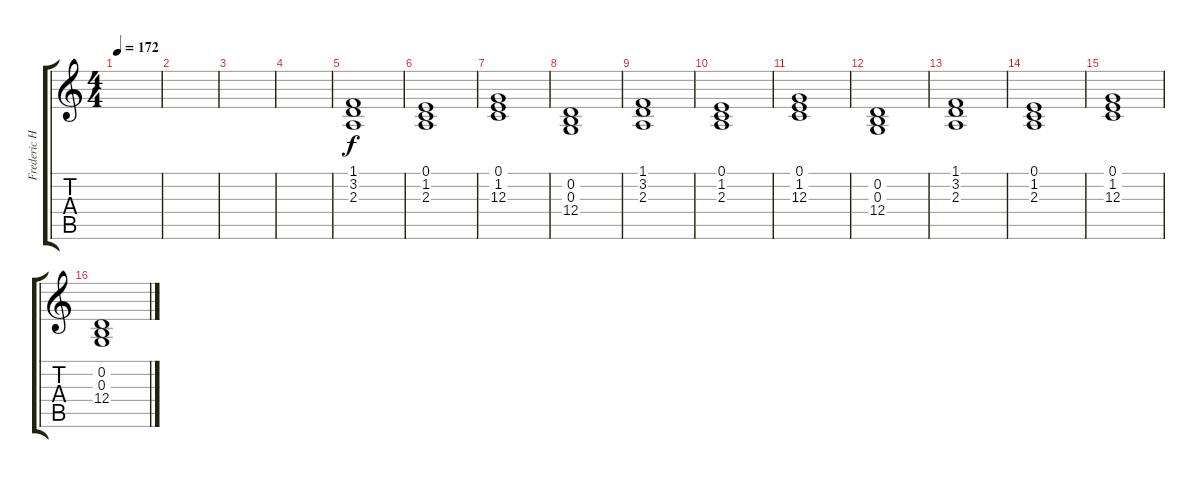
\track ("Frederic Helmer" "Frederic H") {instrument stringensemble1}
\staff {score tabs}
\tuning (E4 B3 G3 D3 A2 E2) {hide}
\ts (4 4)
\tempo 172
\clef g2
\ks c
|
|
|
|
(1.1 3.2 2.3).1 |
(0.1 1.2 2.3).1 |
(0.1 1.2 12.3).1 |
(0.2 0.3 12.4).1 |
(1.1 3.2 2.3).1 |
(0.1 1.2 2.3).1 |
(0.1 1.2 12.3).1 |
(0.2 0.3 12.4).1 |
(1.1 3.2 2.3).1 |
(0.1 1.2 2.3).1 |
(0.1 1.2 12.3).1 |
(0.2 0.3 12.4).1
